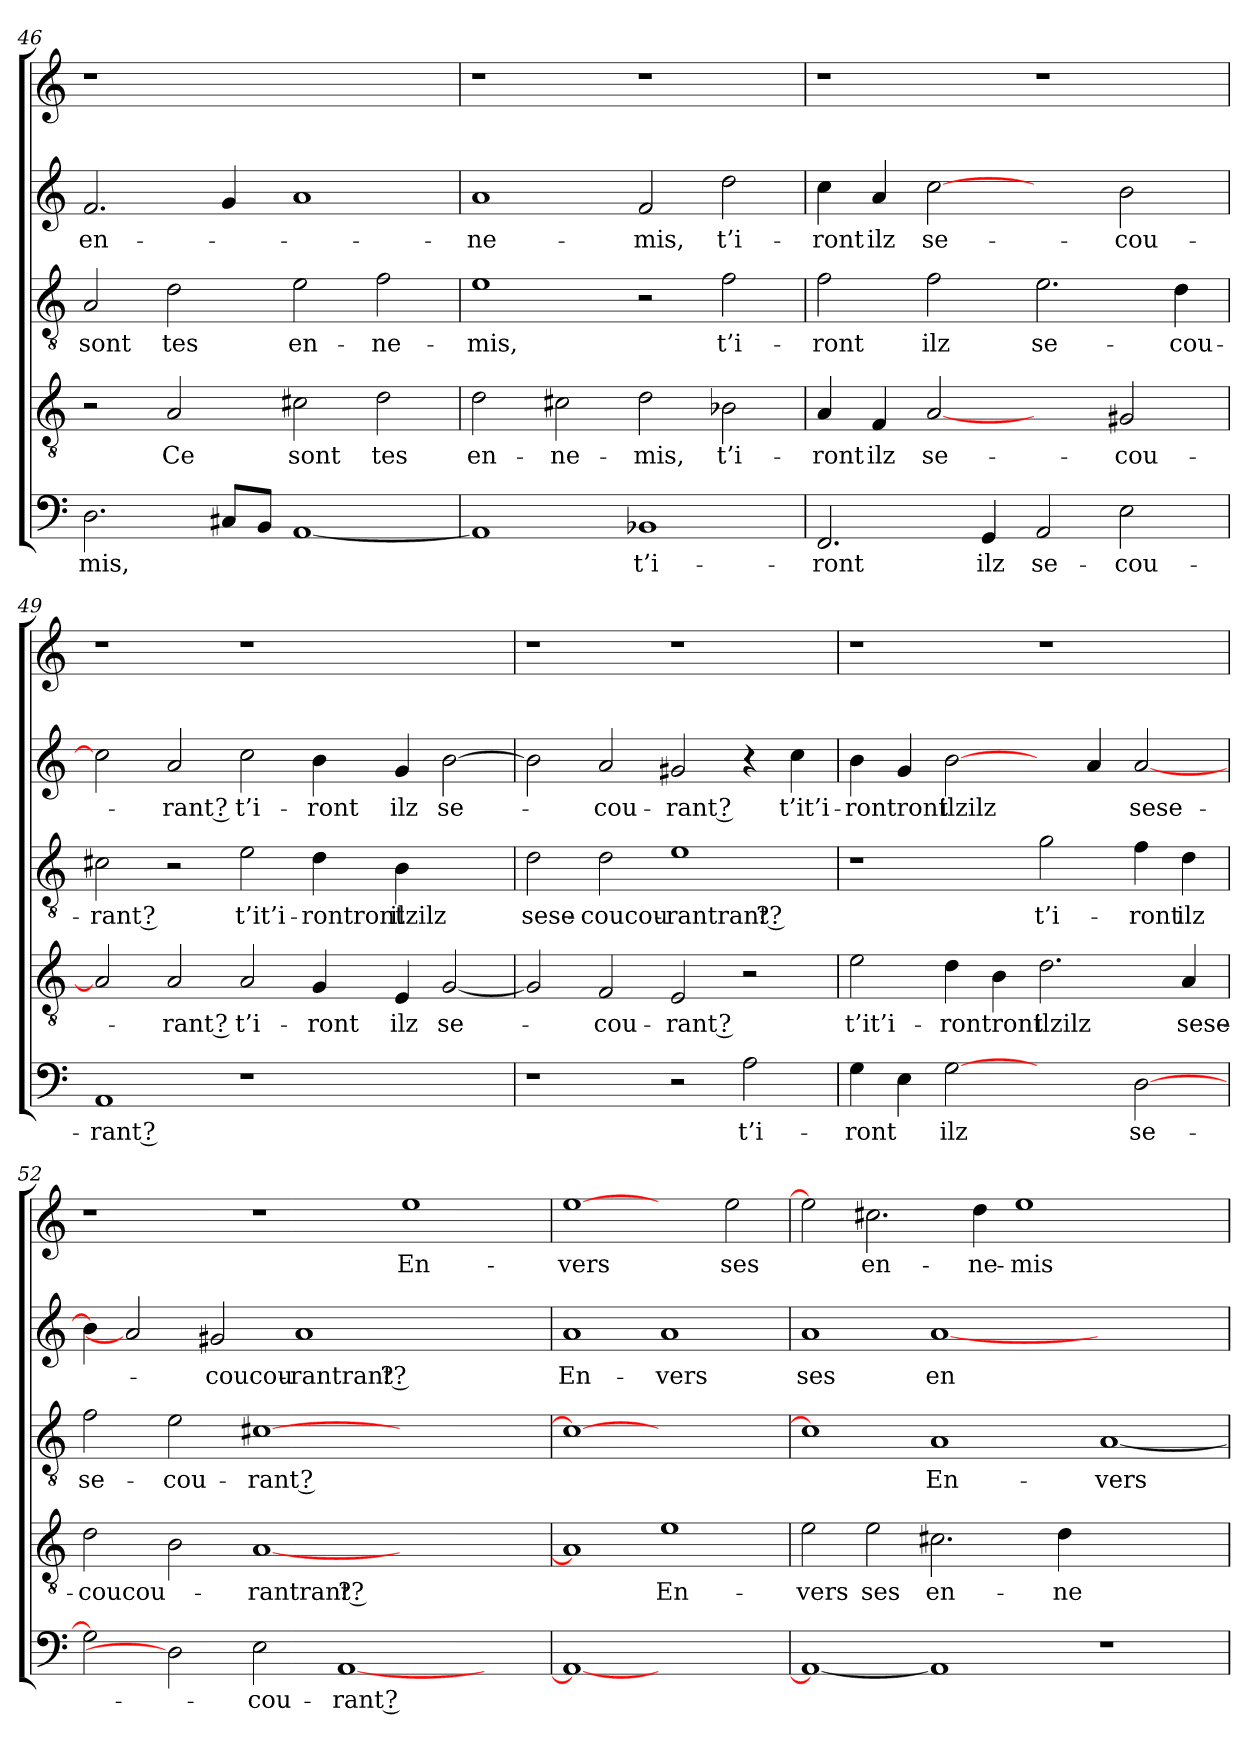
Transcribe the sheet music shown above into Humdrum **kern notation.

**kern	**text	**kern	**text	**kern	**text	**kern	**text	**kern	**text
*part5	*part5	*part4	*part4	*part3	*part3	*part2	*part2	*part1	*part1
*staff5	*staff5	*staff4	*staff4	*staff3	*staff3	*staff2	*staff2	*staff1	*staff1
*clefF4	*	*clefGv2	*	*clefGv2	*	*clefG2	*	*clefG2	*
*k[]	*	*k[]	*	*k[]	*	*k[]	*	*k[]	*
=46	=46	=46	=46	=46	=46	=46	=46	=46	=46
2.D	-mis,	2r	.	2A	sont	2.f	en-	1r	.
.	.	2A	Ce	2d	tes	.	.	.	.
8C#XL	.	.	.	.	.	4g	.	.	.
8BBJ	.	.	.	.	.	.	.	.	.
[1AA	.	2c#X	sont	2e	en-	1a	.	1ryy	.
.	.	2d	tes	2f	-ne-	.	.	.	.
!!LO:LB:g=z
=47	=47	=47	=47	=47	=47	=47	=47	=47	=47
1AA]	.	2d	en-	1e	-mis,	1a	-ne-	1r	.
.	.	2c#X	-ne-	.	.	.	.	.	.
1BB-X	t’i-	2d	-mis,	2r	.	2f	-mis,	1r	.
.	.	2B-X	t’i-	2f	t’i-	2dd	t’i-	.	.
=48	=48	=48	=48	=48	=48	=48	=48	=48	=48
2.FF	-ront	4A	-ront	2f	-ront	4cc	-ront	1r	.
.	.	4F	ilz	.	.	4a	ilz	.	.
.	.	[2A	se-	2f	ilz	[2cc	se-	.	.
4GG	ilz	.	.	.	.	.	.	.	.
2AA	se-	2ryy	.	2.e	se-	2ryy	.	1r	.
2E	-cou-	2G#X	-cou-	.	.	2b	-cou-	.	.
.	.	.	.	4d	-cou-	.	.	.	.
=49	=49	=49	=49	=49	=49	=49	=49	=49	=49
1AA	-rant ?	2A]	.	2c#X	-rant ?	2cc]	.	1r	.
.	.	2A	-rant ?	2r	.	2a	-rant ?	.	.
1r	.	2A	t’i-	2e	t’it’i-	2cc	t’i-	1r	.
.	.	4G	-ront	4d	-rontront	4b	-ront	.	.
.	.	4E	ilz	4B	ilzilz	4g	ilz	.	.
2ryy	.	[2G	se-	2ryy	.	[2b	se-	2ryy	.
=50	=50	=50	=50	=50	=50	=50	=50	=50	=50
1r	.	2G]	.	2d	sese-	2b]	.	1r	.
.	.	2F	-cou-	2d	-coucou-	2a	-cou-	.	.
2r	.	2E	-rant ?	1e	-rantrant ??	2g#X	-rant ?	1r	.
2A	t’i-	2r	.	.	.	4r	.	.	.
.	.	.	.	.	.	4cc	t’it’i-	.	.
!!LO:PB:g=z
=51	=51	=51	=51	=51	=51	=51	=51	=51	=51
4G	-ront	2e	t’it’i-	1r	.	4b	-rontront	1r	.
4E	.	.	.	.	.	4g	.	.	.
[2G	ilz	4d	-rontront	.	.	[2b	ilzilz	.	.
.	.	4B	.	.	.	.	.	.	.
2ryy	.	2.d	ilzilz	2g	t’i-	4ryy	.	1r	.
.	.	.	.	.	.	4a	.	.	.
[2D	se-	.	.	4f	-ront	[2a	sese-	.	.
.	.	4A	sese-	4d	ilz	.	.	.	.
=52	=52	=52	=52	=52	=52	=52	=52	=52	=52
2G]	.	2d	-coucou-	2f	se-	4b]	.	1r	.
.	.	.	.	.	.	2a]	.	.	.
2D]	.	2B	.	2e	-cou-	.	.	.	.
.	.	.	.	.	.	2g#X	-coucou-	.	.
2E	-cou-	[1A	-rantrant ??	[1c#X	-rant ?	.	.	1r	.
.	.	.	.	.	.	1a	-rantrant ??	.	.
[1AA	-rant ?	.	.	.	.	.	.	.	.
.	.	1ryy	.	1ryy	.	.	.	1ee	En-
.	.	.	.	.	.	2.ryy	.	.	.
2ryy	.	.	.	.	.	.	.	.	.
=53	=53	=53	=53	=53	=53	=53	=53	=53	=53
1AA_	.	1A]	.	1c#_	.	1a	En-	[1ee	-vers
1ryy	.	1e	En-	1ryy	.	1a	-vers	2ryy	.
.	.	.	.	.	.	.	.	2ee	ses
=54	=54	=54	=54	=54	=54	=54	=54	=54	=54
1AA_	.	2e	-vers	1c#]	.	1a	ses	2ee]	.
.	.	2e	ses	.	.	.	.	2.cc#X	en-
1AA]	.	2.c#X	en-	1A	En-	[1a	en-	.	.
.	.	.	.	.	.	.	.	4dd	-ne-
.	.	.	.	.	.	.	.	1ee	-mis
.	.	4d	-ne-	.	.	.	.	.	.
1r	.	1ryy	.	[1A	-vers	1ryy	.	.	.
.	.	.	.	.	.	.	.	2ryy	.
=	=	=	=	=	=	=	=	=	=
*-	*-	*-	*-	*-	*-	*-	*-	*-	*-
